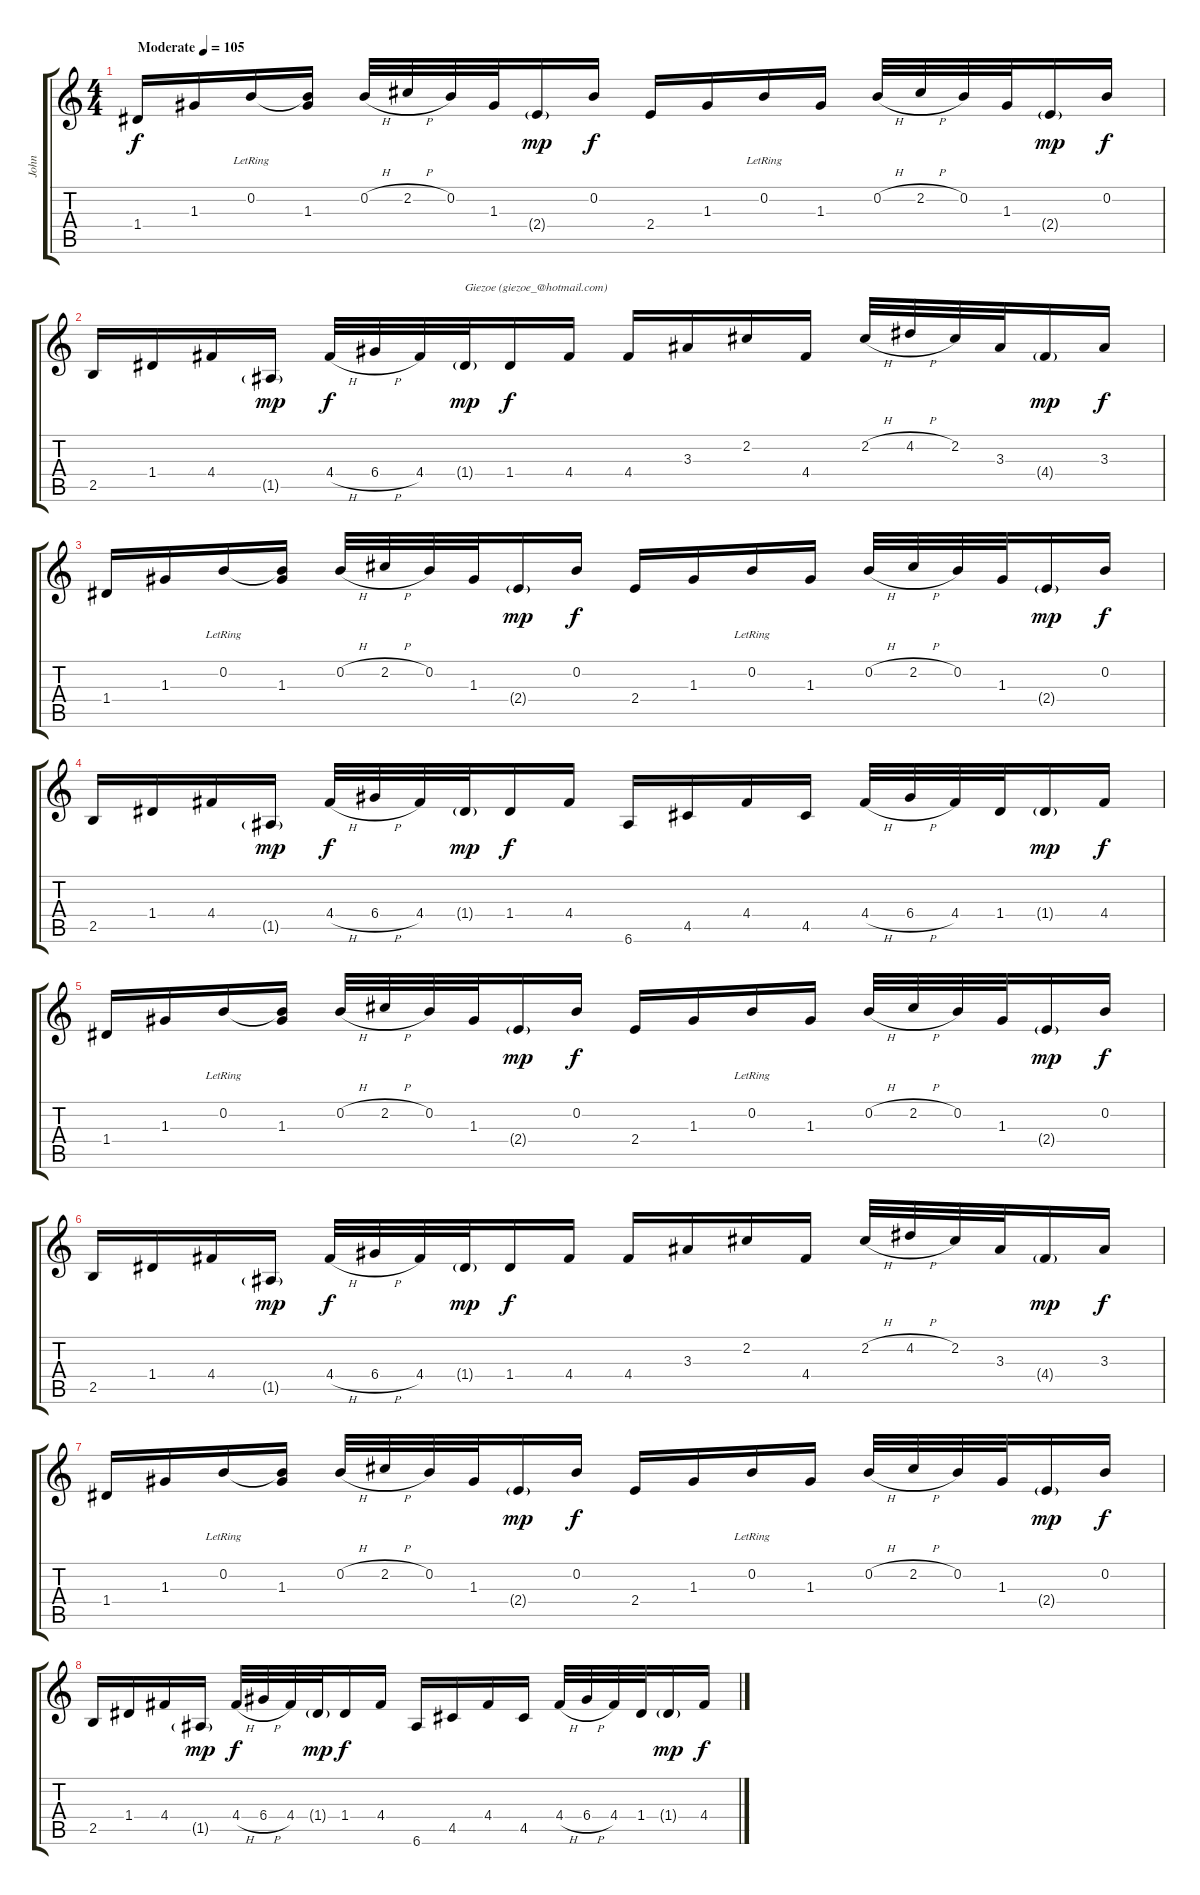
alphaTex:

\track ("John" "John") {instrument electricguitarclean}
\staff {score tabs}
\tuning (E4 B3 G3 D3 A2 E2) {hide}
\ts (4 4)
\tempo (105 "Moderate")
\clef g2
\ks c
1.4.16{dy f instrument electricguitarclean} 1.3.16 0.2{lr}.16 (0.2{t} 1.3).16 0.2{h}.32 2.2{h}.32 0.2.32 1.3.32 2.4{g}.16{dy mp} 0.2.16{dy f} 2.4.16 1.3.16 0.2{lr}.16 1.3.16 0.2{h}.32 2.2{h}.32 0.2.32 1.3.32 2.4{g}.16{dy mp} 0.2.16{dy f} |
2.5.16 1.4.16 4.4.16 1.5{g}.16{dy mp} 4.4{h}.32{dy f} 6.4{h}.32 4.4.32 1.4{g}.32{txt "Giezoe (giezoe_@hotmail.com)" dy mp} 1.4.16{dy f} 4.4.16 4.4.16 3.3.16 2.2.16 4.4.16 2.2{h}.32 4.2{h}.32 2.2.32 3.3.32 4.4{g}.16{dy mp} 3.3.16{dy f} |
1.4.16 1.3.16 0.2{lr}.16 (0.2{t} 1.3).16 0.2{h}.32 2.2{h}.32 0.2.32 1.3.32 2.4{g}.16{dy mp} 0.2.16{dy f} 2.4.16 1.3.16 0.2{lr}.16 1.3.16 0.2{h}.32 2.2{h}.32 0.2.32 1.3.32 2.4{g}.16{dy mp} 0.2.16{dy f} |
2.5.16 1.4.16 4.4.16 1.5{g}.16{dy mp} 4.4{h}.32{dy f} 6.4{h}.32 4.4.32 1.4{g}.32{dy mp} 1.4.16{dy f} 4.4.16 6.6.16 4.5.16 4.4.16 4.5.16 4.4{h}.32 6.4{h}.32 4.4.32 1.4.32 1.4{g}.16{dy mp} 4.4.16{dy f} |
1.4.16 1.3.16 0.2{lr}.16 (0.2{t} 1.3).16 0.2{h}.32 2.2{h}.32 0.2.32 1.3.32 2.4{g}.16{dy mp} 0.2.16{dy f} 2.4.16 1.3.16 0.2{lr}.16 1.3.16 0.2{h}.32 2.2{h}.32 0.2.32 1.3.32 2.4{g}.16{dy mp} 0.2.16{dy f} |
2.5.16 1.4.16 4.4.16 1.5{g}.16{dy mp} 4.4{h}.32{dy f} 6.4{h}.32 4.4.32 1.4{g}.32{dy mp} 1.4.16{dy f} 4.4.16 4.4.16 3.3.16 2.2.16 4.4.16 2.2{h}.32 4.2{h}.32 2.2.32 3.3.32 4.4{g}.16{dy mp} 3.3.16{dy f} |
1.4.16 1.3.16 0.2{lr}.16 (0.2{t} 1.3).16 0.2{h}.32 2.2{h}.32 0.2.32 1.3.32 2.4{g}.16{dy mp} 0.2.16{dy f} 2.4.16 1.3.16 0.2{lr}.16 1.3.16 0.2{h}.32 2.2{h}.32 0.2.32 1.3.32 2.4{g}.16{dy mp} 0.2.16{dy f} |
2.5.16 1.4.16 4.4.16 1.5{g}.16{dy mp} 4.4{h}.32{dy f} 6.4{h}.32 4.4.32 1.4{g}.32{dy mp} 1.4.16{dy f} 4.4.16 6.6.16 4.5.16 4.4.16 4.5.16 4.4{h}.32 6.4{h}.32 4.4.32 1.4.32 1.4{g}.16{dy mp} 4.4.16{dy f}
